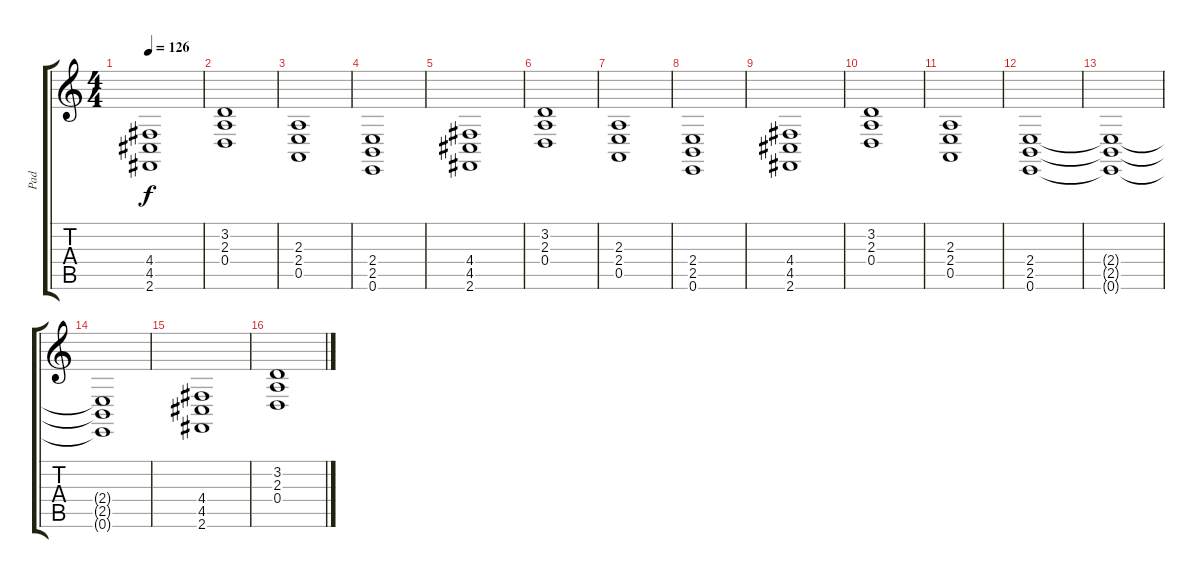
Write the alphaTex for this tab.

\track ("Pad " "Pad ") {instrument pad4choir}
\staff {score tabs}
\tuning (E4 B3 G3 D3 A2 E2) {hide}
\ts (4 4)
\tempo 126
\clef g2
\ks c
(4.4 4.5 2.6).1{dy f volume 5} |
(3.2 2.3 0.4).1 |
(2.3 2.4 0.5).1 |
(2.4 2.5 0.6).1 |
(4.4 4.5 2.6).1 |
(3.2 2.3 0.4).1 |
(2.3 2.4 0.5).1 |
(2.4 2.5 0.6).1 |
(4.4 4.5 2.6).1 |
(3.2 2.3 0.4).1 |
(2.3 2.4 0.5).1 |
(2.4 2.5 0.6).1 |
(2.4{t} 2.5{t} 0.6{t}).1 |
(2.4{t} 2.5{t} 0.6{t}).1 |
(4.4 4.5 2.6).1{volume 3} |
(3.2 2.3 0.4).1
